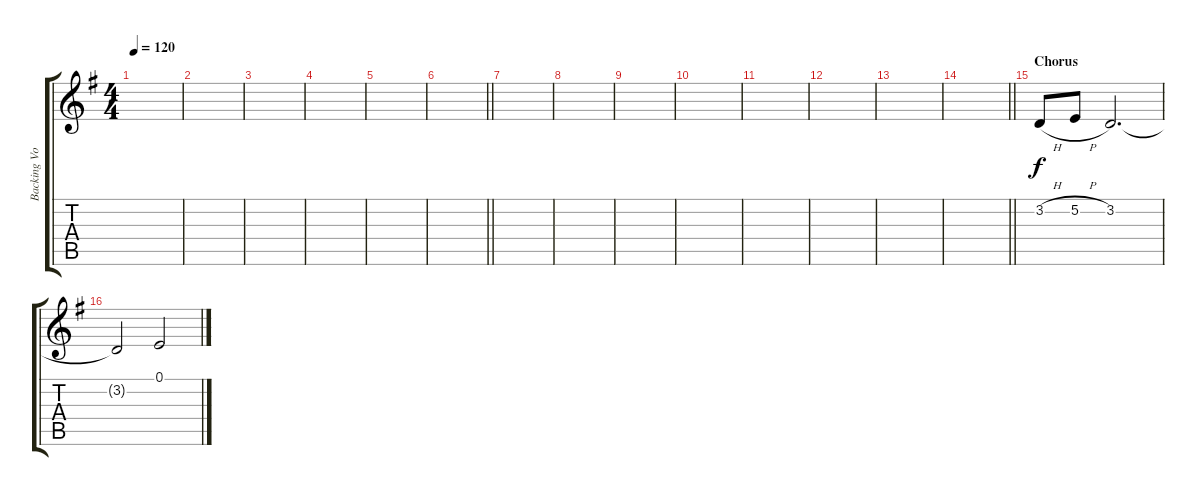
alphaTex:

\track ("Backing Vocal 3" "Backing Vo") {instrument synthvoice}
\staff {score tabs}
\tuning (E4 B3 G3 D3 A2 E2) {hide}
\ts (4 4)
\tempo 120
\clef g2
\ks eminor
|
|
|
|
|
\barLineRight lightlight
|
|
|
|
|
|
|
|
\barLineRight lightlight
|
\section ("" "Chorus")
3.2{h}.8{dy f} 5.2{h}.8 3.2.2{d} |
3.2{t}.2 0.1.2
